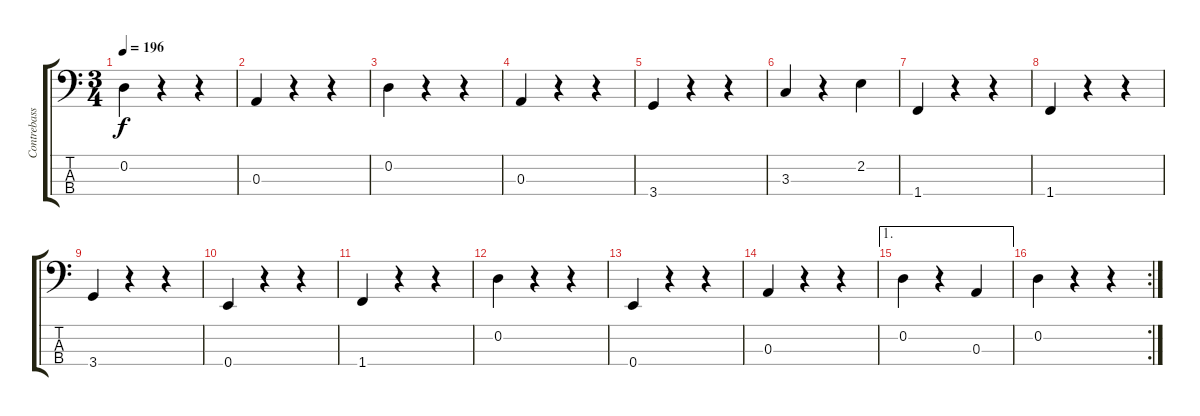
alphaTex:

\track ("Contrebasse" "Contrebass") {instrument acousticbass}
\staff {score tabs}
\tuning (G2 D2 A1 E1) {hide}
\ts (3 4)
\tempo 196
\clef f4
\ks c
0.2.4{dy f} r.4 r.4 |
0.3.4 r.4 r.4 |
0.2.4 r.4 r.4 |
0.3.4 r.4 r.4 |
3.4.4 r.4 r.4 |
3.3.4 r.4 2.2.4 |
1.4.4 r.4 r.4 |
1.4.4 r.4 r.4 |
3.4.4 r.4 r.4 |
0.4.4 r.4 r.4 |
1.4.4 r.4 r.4 |
0.2.4 r.4 r.4 |
0.4.4 r.4 r.4 |
0.3.4 r.4 r.4 |
\ae 1
0.2.4 r.4 0.3.4 |
\rc 2
0.2.4 r.4 r.4
